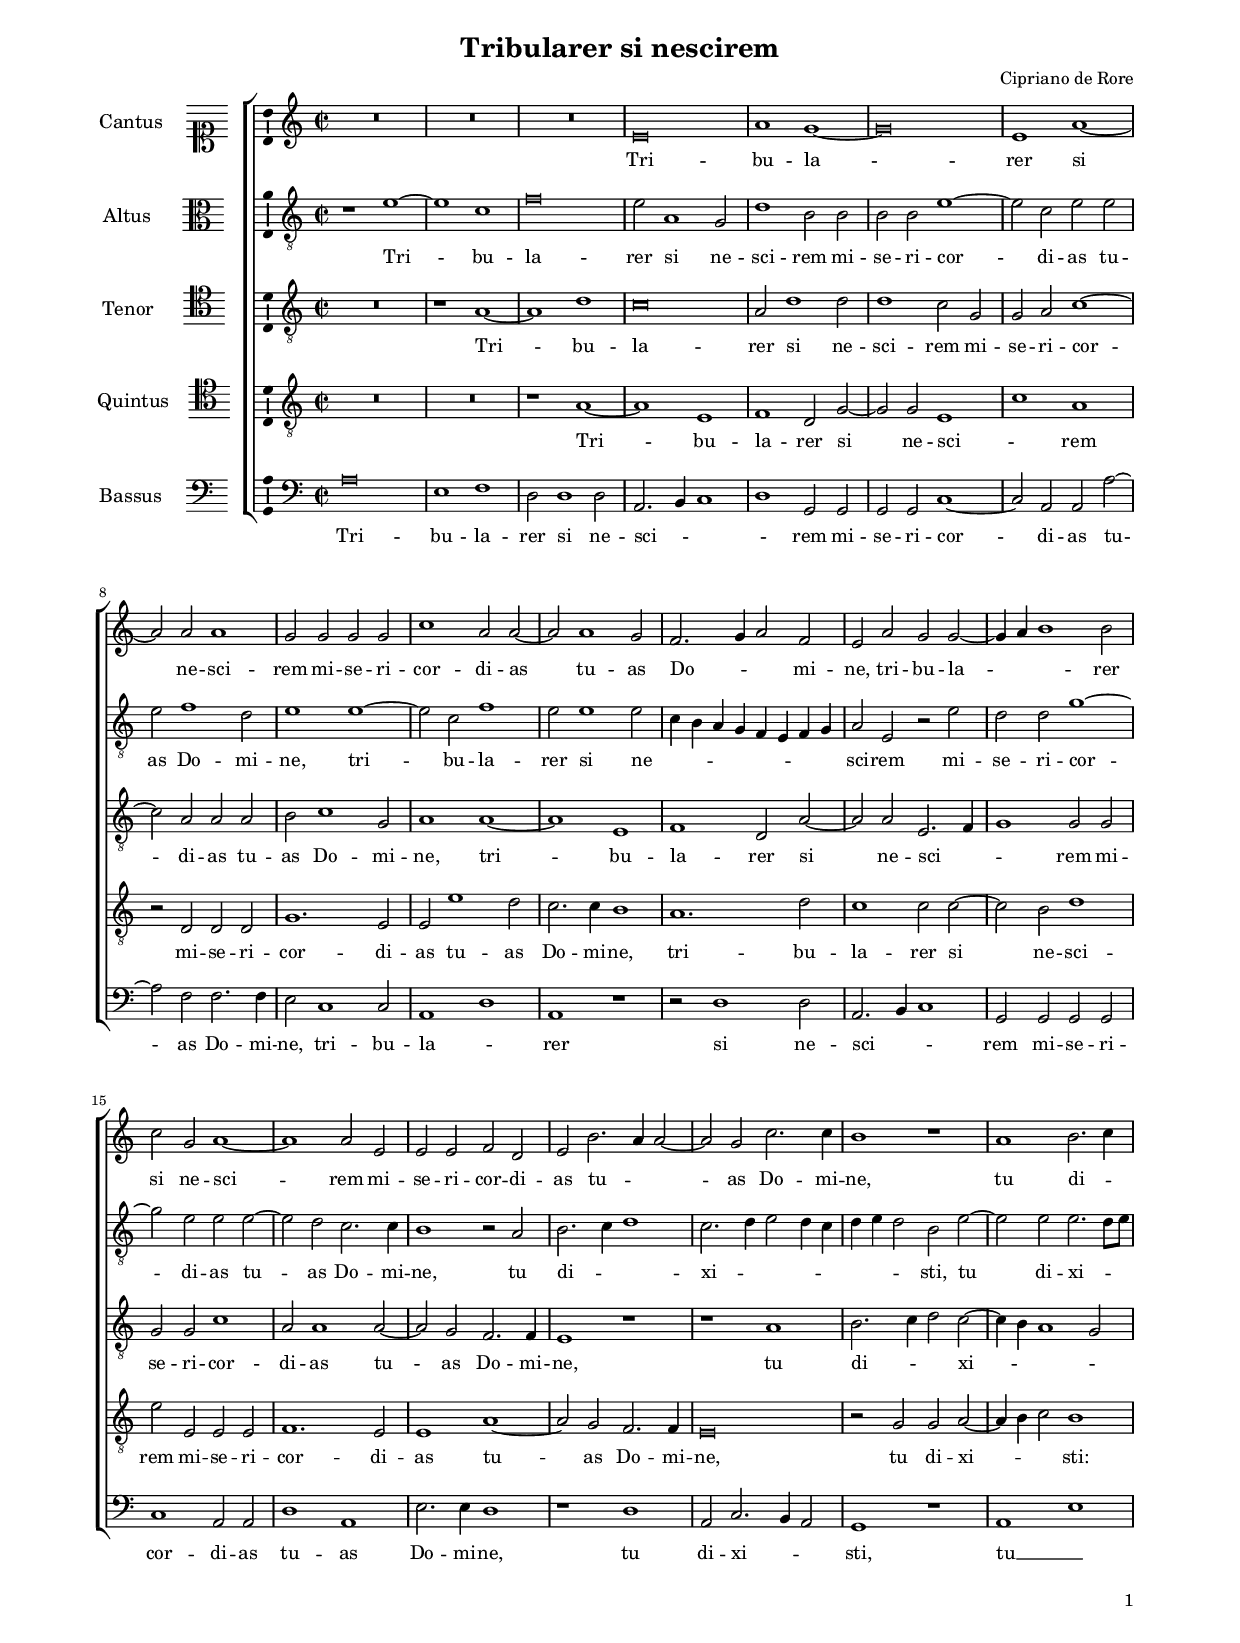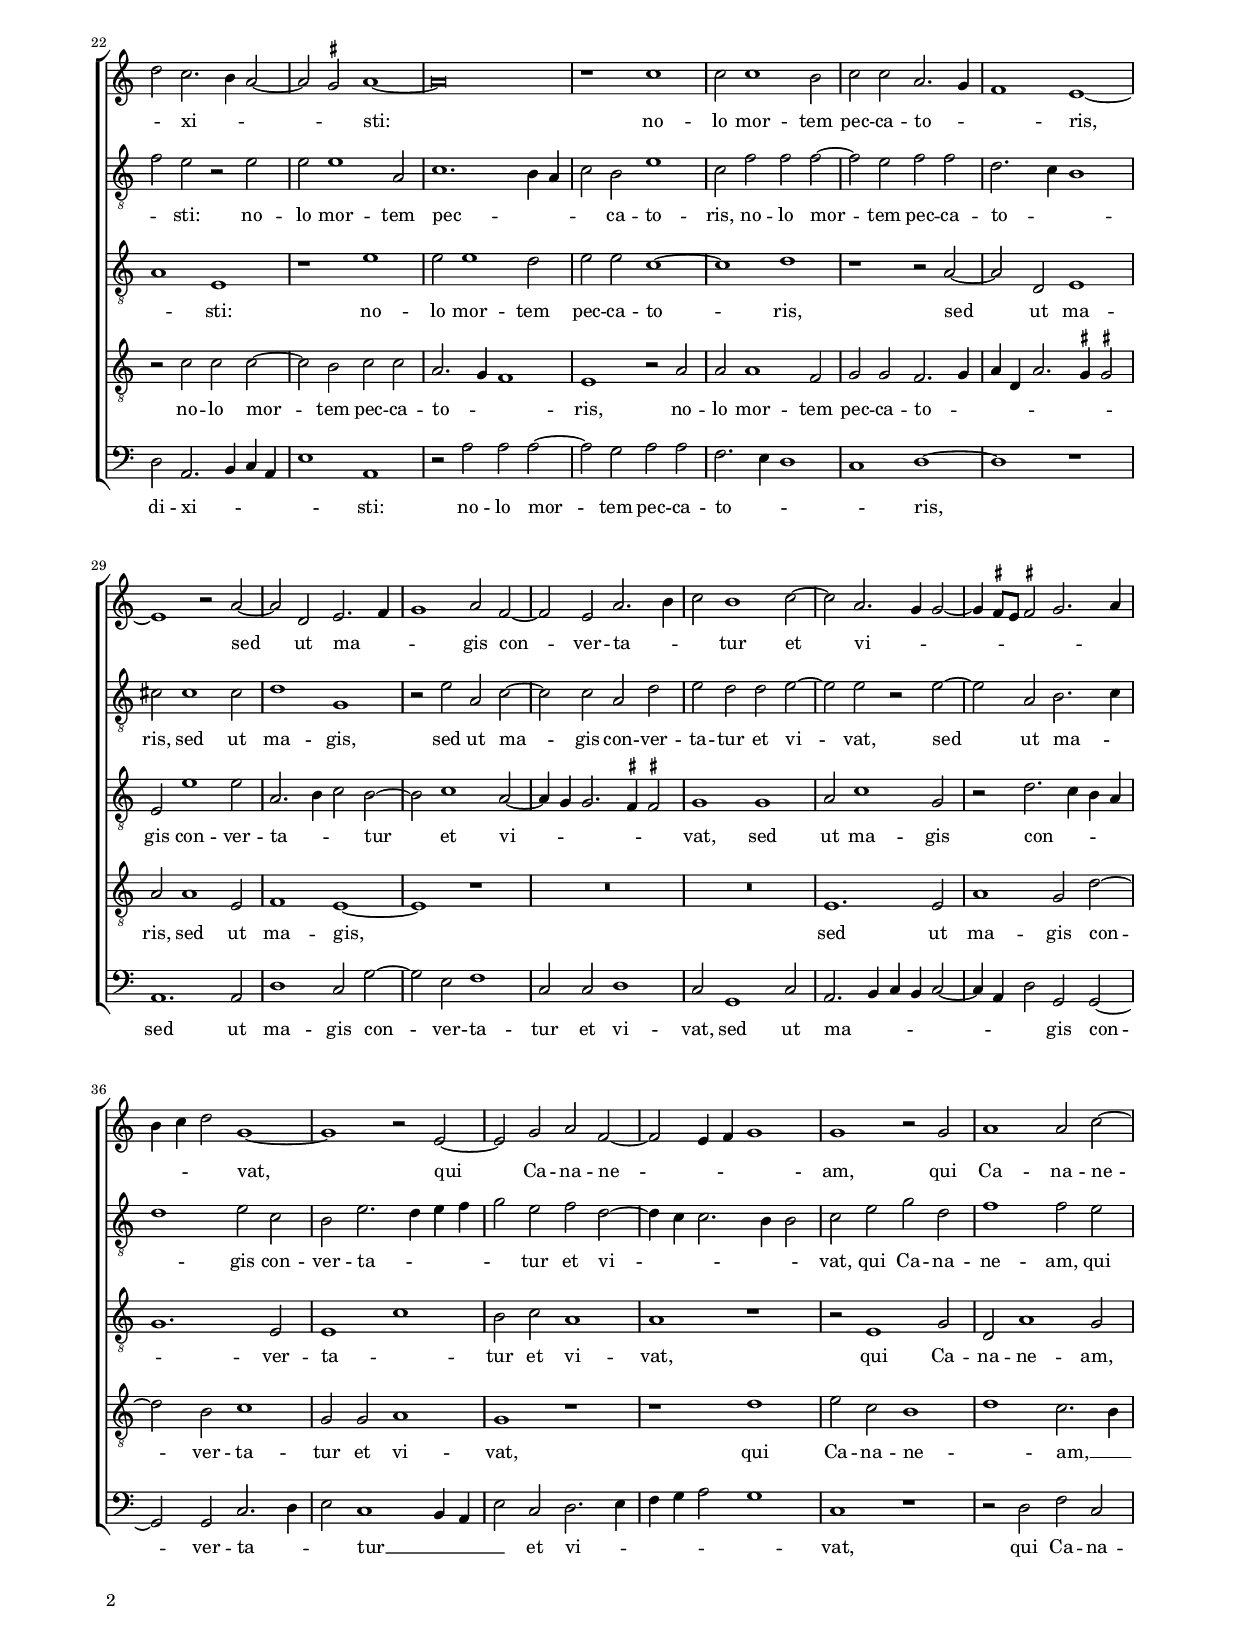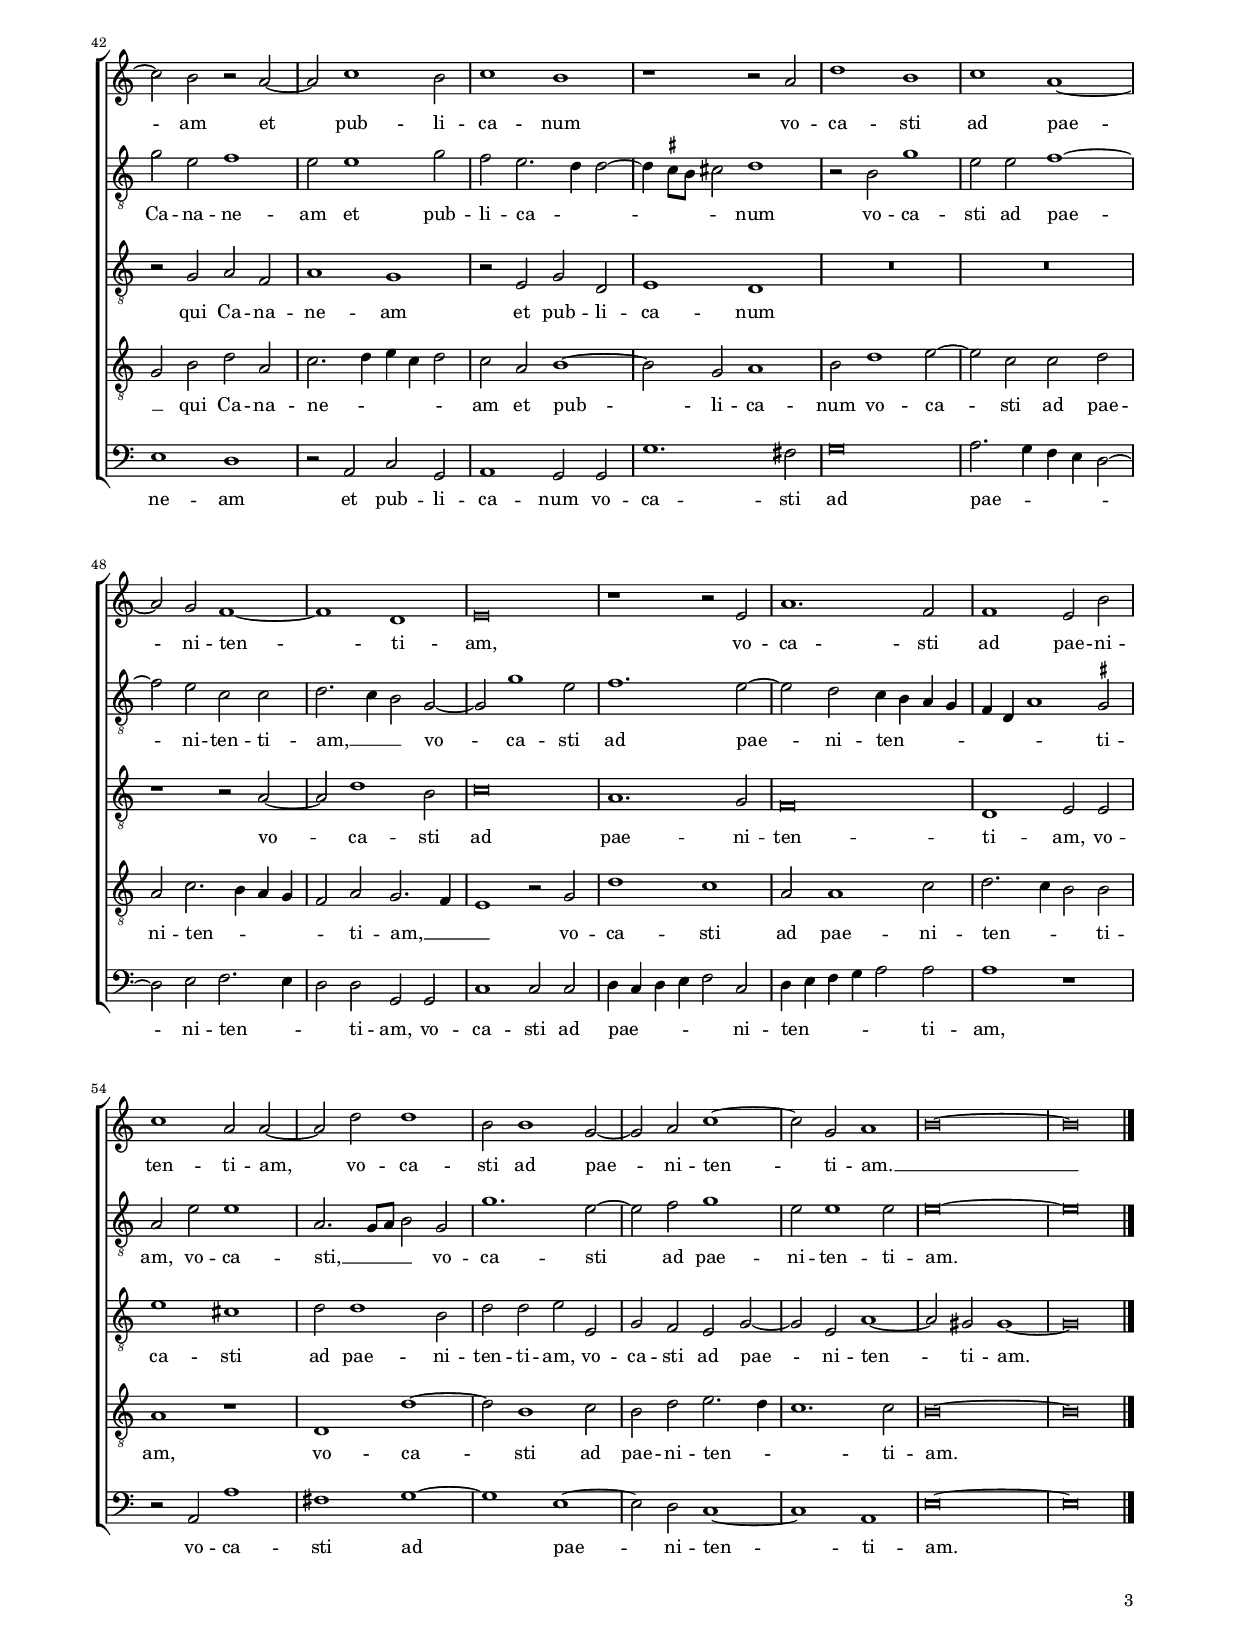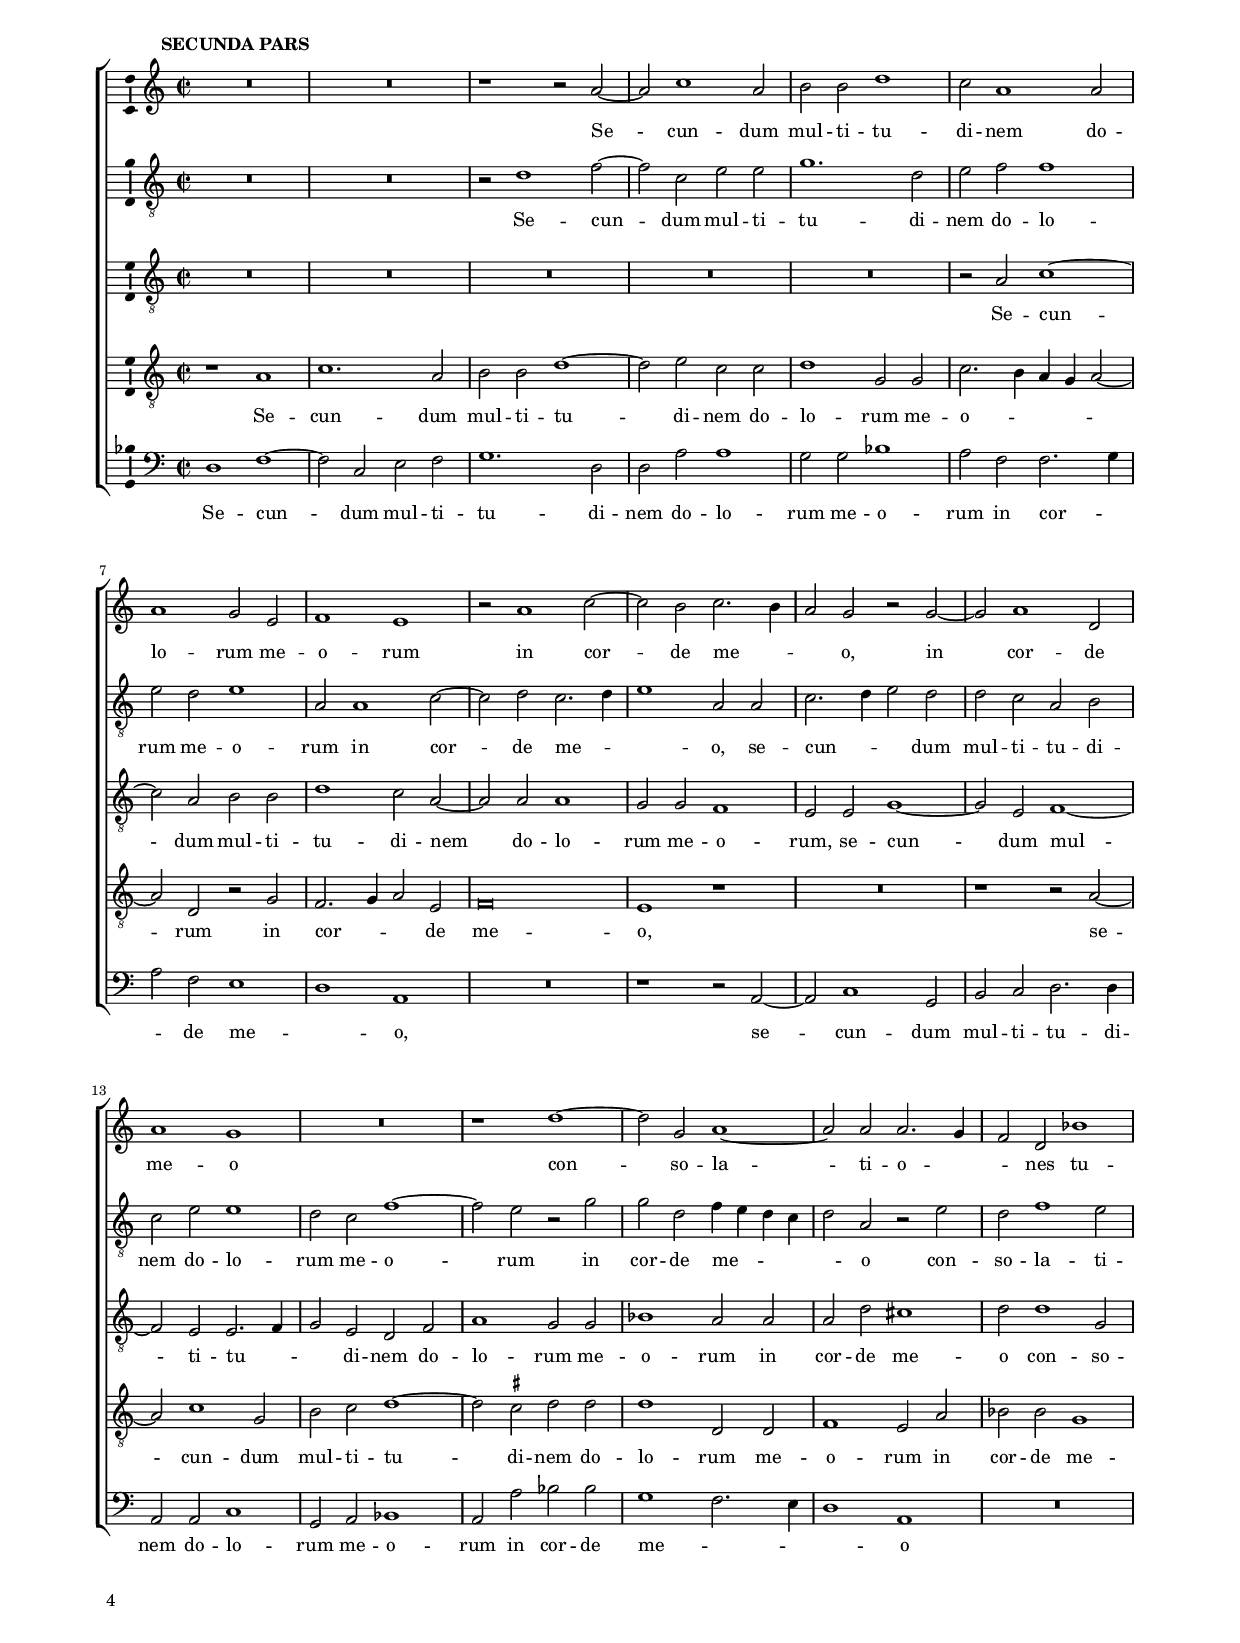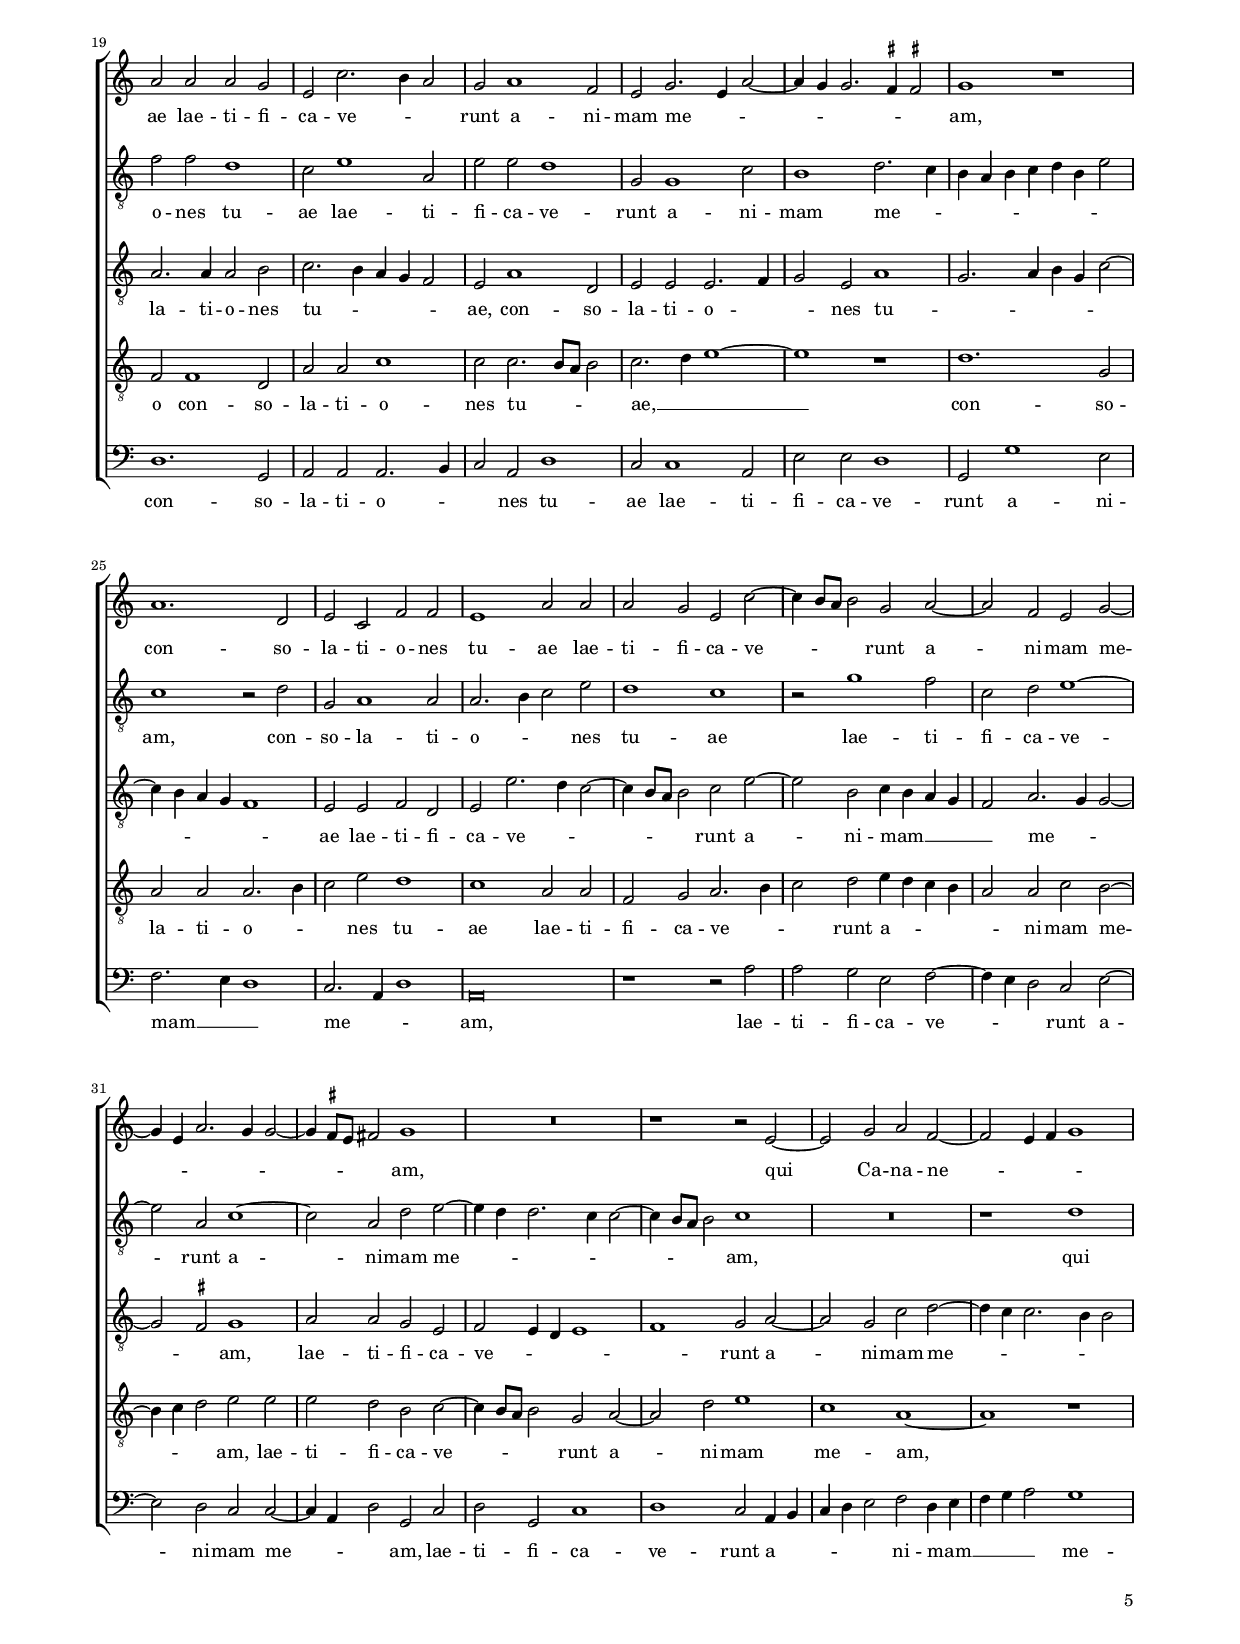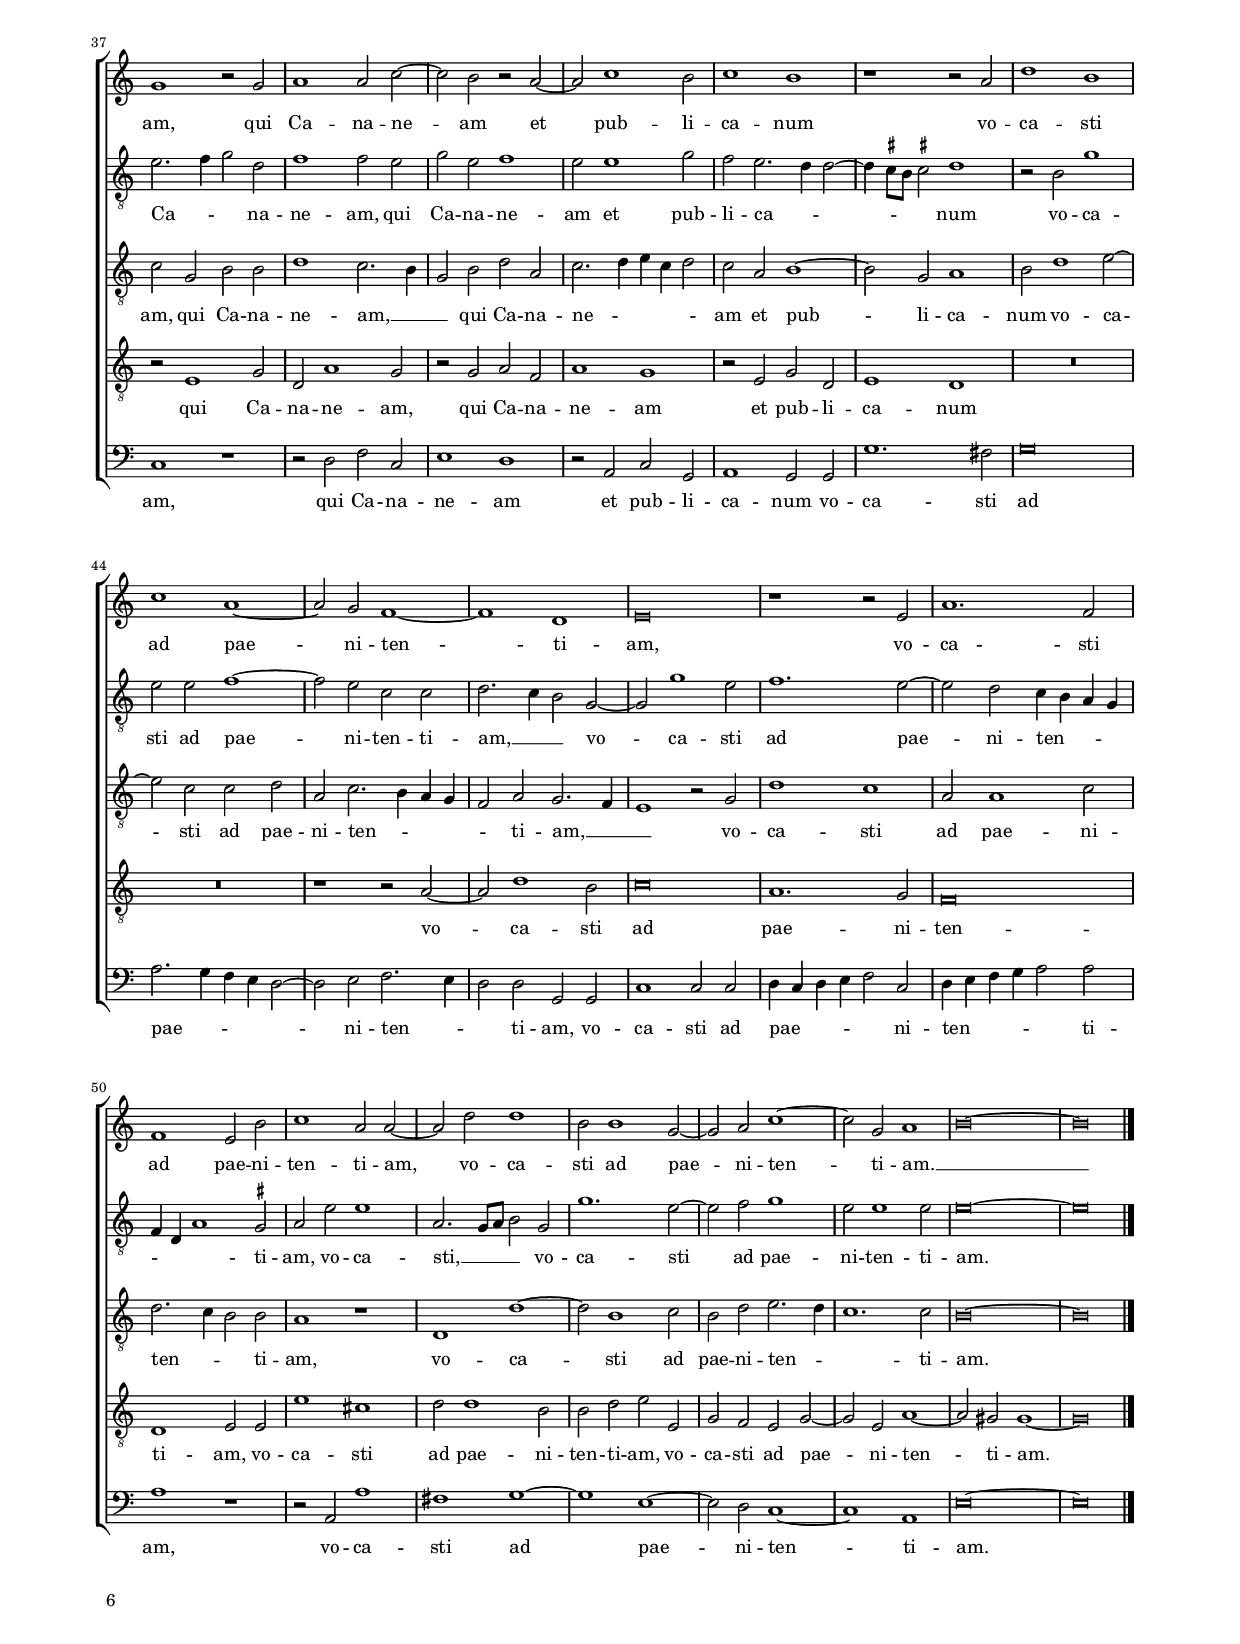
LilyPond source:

\header
{
  title="Tribularer si nescirem"
  composer="Cipriano de Rore"
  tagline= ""
}

\version "2.24.1"
\language deutsch
#(set-global-staff-size 15)
% #(set-default-paper-size "letter")
#(ly:set-option 'point-and-click #f)

	
	ficta = { \once \set suggestAccidentals = ##t }
	
	forget = #(define-music-function (music) (ly:music?) #{
		\accidentalStyle forget
		$music
		\accidentalStyle default
		#})



\paper
	{
	top-margin = 1.8 \cm
	bottom-margin = 1.2 \cm
	left-margin = 1.8 \cm
	right-margin = 1.8 \cm
	ragged-bottom = ##f
	ragged-last-bottom = ##f
	print-page-number = ##f
	score-system-spacing = #'((basic-distance . 17) (minimum-distance . 14) (padding . 5) (strechability . 150))
	system-system-spacing = #'((basic-distance . 17) (minimum-distance . 14) (padding . 5) (strechability . 150))
	oddFooterMarkup=\markup   \fill-line { "" \fromproperty #'page:page-number-string }
	evenFooterMarkup=\markup  \fill-line { \fromproperty #'page:page-number-string "" }
	last-bottom-spacing = #'((basic-distance . 12) (minimum-distance . 7) (padding . 4))
%	systems-per-page = 3
%	page-count = 6
%	min-systems-per-page = 3
	}

global = {
	\key c \major
	\time 2/2 \set Score.measureLength = #(ly:make-moment 2/1)
	\set Score.tempoHideNote = ##t
	\tempo 2 = 90
	\skip 1*2*60 \bar "|." %\pageBreak
	}
	

incipitcantus = \markup { \score {
	{
	\set Staff.instrumentName = \markup { \fontsize #1 "Cantus" }
	\key c \major
	\clef soprano
	s4 \bar ""
	}
	\layout  {
	raggedright = ##t
	indent = 1.8 \cm
	line-width = 2.5 \cm
	\context { \Staff \remove Time_signature_engraver }
	\override Staff.Clef.Y-extent = #'(0 . 0)
	}} \hspace #1 }
      
      
incipitaltus = \markup { \score {
	{
	\set Staff.instrumentName = \markup { \fontsize #1 "Altus" }
	\key c \major
	\clef alto
	s4 \bar ""
	}
	\layout  {
	raggedright = ##t
	indent = 1.8 \cm
	line-width = 2.5 \cm
	\context { \Staff \remove Time_signature_engraver }
	\override Staff.Clef.Y-extent = #'(0 . 0)
	}} \hspace #1 }


incipittenor = \markup { \score {
	{
	\set Staff.instrumentName = \markup { \fontsize #1 "Tenor" }
	\key c \major
	\clef tenor
	s4 \bar ""
	}
	\layout  {
	raggedright = ##t
	indent = 1.8 \cm
	line-width = 2.5 \cm
	\context { \Staff \remove Time_signature_engraver }
	\override Staff.Clef.Y-extent = #'(0 . 0)
	}} \hspace #1 }
      
      
incipitquintus = \markup { \score {
	{
	\set Staff.instrumentName = \markup { \fontsize #1 "Quintus" }
	\key c \major
	\clef tenor
	s4 \bar ""
	}
	\layout  {
	raggedright = ##t
	indent = 1.8 \cm
	line-width = 2.5 \cm
	\context { \Staff \remove Time_signature_engraver }
	\override Staff.Clef.Y-extent = #'(0 . 0)
	}} \hspace #1 }
      
      
incipitbassus = \markup { \score {
	{
	\set Staff.instrumentName = \markup { \fontsize #1 "Bassus" }
	\key c \major
	\clef bass
	s4 \bar ""
	}
	\layout  {
	raggedright = ##t
	indent = 1.8 \cm
	line-width = 2.5 \cm
	\context { \Staff \remove Time_signature_engraver }
	\override Staff.Clef.Y-extent = #'(0 . 0)
	}} \hspace #1 }


cantus =  \relative c''
	{
	R\breve
	R\breve
	R\breve
	e,\breve
%5
	a1 g~ |
	g\breve
	e1 a~
	a2 a a1
	g2 g g g
%10
	c1 a2 a~ |
	a2 a1 g2
	f2. g4 a2 f
	e2 a g g~
	g4 a h1 h2
%15
	c2 g a1~ |
	a1 a2 e
	e2 e f d
	e2 h'2. a4 a2~
	a2 g c2. c4
%20
	h1 r |
	a1 h2. c4
	d2 c2. h4 a2~
	a2 \ficta gis a1~
	a\breve
%25
	r1 c |
	c2 c1 h2
	c2 c a2. g4
	f1 e~
	e1 r2 a~
%30
	a2 d, e2. f4 |
	g1 a2 f~
	f2 e a2. h4
	c2 h1 c2~
	c2 a2. g4 g2~
%35
	g4 \ficta fis8 e \ficta fis!2 g2. a4 |
	h4 c d2 g,1~
	g1 r2 e~
	e2 g a f~
	f2 e4 f g1
%40
	g1 r2 g |
	a1 a2 c~
	c2 h r a~
	a2 c1 h2
	c1 h
%45
	r1 r2 a |
	d1 h
	c1 a~
	a2 g f1~
	f1 d
%50
	e\breve |
	r1 r2 e
	a1. f2
	f1 e2 h'
	c1 a2 a~
%55
	a2 d d1 |
	h2 h1 g2~
	g2 a c1~
	c2 g a1
	h\breve~
%60
	h\breve |
	}


altus =  \relative c'
	{
	r1 e~
	e1 c
	f\breve
	e2 a,1 g2
%5
	d'1 h2 h |
	h2 h e1~
	e2 c e e
	e2 f1 d2
	e1 e~
%10
	e2 c f1 |
	e2 e1 e2
	c4 h a g f e f g
	a2 e r e'
	d2 d g1~
%15
	g2 e e e~ |
	e2 d c2. c4
	h1 r2 a
	h2. c4 d1
	c2. d4 e2 d4 c
%20
	d4 e d2 h e~ |
	e2 e e2. d8 e
	f2 e r e
	e2 e1 a,2
	c1. h4 a
%25
	c2 h e1 |
	c2 f f f~
	f2 e f f
	d2. c4 h1
	cis2 cis1 cis2
%30
	d1 g, |
	r2 e' a, c~
	c2 c a d
	e2 d d e~
	e2 e r e~
%35
	e2 a, h2. c4 |
	d1 e2 c
	h2 e2. d4 e f
	g2 e f d~
	d4 c c2. h4 h2
%40
	c2 e g d |
	f1 f2 e
	g2 e f1
	e2 e1 g2
	f2 e2. d4 d2~
%45
	d4 \ficta cis8 h cis!2 d1 |
	r2 h g'1
	e2 e f1~
	f2 e c c
	d2. c4 h2 g~
%50
	g2 g'1 e2 |
	f1. e2~
	e2 d c4 h a g
	f4 d a'1 \ficta gis2
	a2 e' e1
%55
	a,2. g8 a h2 g |
	g'1. e2~
	e2 f g1
	e2 e1 e2
	e\breve~
%60
	e\breve |
	}


tenor =  \relative c'
	{
	R\breve
	r1 a~
	a1 d
	c\breve
%5
	a2 d1 d2 |
	d1 c2 g
	g2 a c1~
	c2 a a a
	h2 c1 g2
%10
	a1 a~ |
	a1 e
	f1 d2 a'~
	a2 a e2. f4
	g1 g2 g
%15
	g2 g c1 |
	a2 a1 a2~
	a2 g f2. f4
	e1 r
	r1 a
%20
	h2. c4 d2 c~ |
	c4 h a1 g2
	a1 e
	r1 e'
	e2 e1 d2
%25
	e2 e c1~ |
	c1 d
	r1 r2 a~
	a2 d, e1
	e2 e'1 e2
%30
	a,2. h4 c2 h~ |
	h2 c1 a2~
	a4 g g2. \ficta fis4 \ficta fis!2
	g1 g
	a2 c1 g2
%35
	r2 d'2. c4 h a |
	g1. e2
	e1 c'
	h2 c a1
	a1 r
%40
	r2 e1 g2 |
	d2 a'1 g2
	r2 g a f
	a1 g
	r2 e g d
%45
	e1 d |
	R\breve
	R\breve
	r1 r2 a'~
	a2 d1 h2
%50
	c\breve |
	a1. g2
	f\breve
	d1 e2 e
	e'1 cis
%55
	d2 d1 h2 |
	d2 d e e,
	g2 f e g~
	g2 e a1~
	a2 gis gis1~
%60
	gis\breve |
	}


quintus  =  \relative c'
	{
	R\breve
	R\breve
	r1 a~
	a1 e
%5
	f1 d2 g~ |
	g2 g e1
	c'1 a
	r2 d, d d
	g1. e2
%10
	e2 e'1 d2 |
	c2. c4 h1
	a1. d2
	c1 c2 c~
	c2 h d1
%15
	e2 e, e e |
	f1. e2
	e1 a~
	a2 g f2. f4
	e\breve
%20
	r2 g g a~ |
	a4 h c2 h1
	r2 c c c~
	c2 h c c
	a2. g4 f1
%25
	e1 r2 a |
	a2 a1 f2
	g2 g f2. g4
	a4 d, a'2. \ficta gis4 \ficta gis!2
	a2 a1 e2
%30
	f1 e~ |
	e1 r
	R\breve
	R\breve
	e1. e2
%35
	a1 g2 d'~
	d2 h c1
	g2 g a1
	g1 r
	r1 d'
%40
	e2 c h1 |
	d1 c2. h4
	g2 h d a
	c2. d4 e c d2
	c2 a h1~
%45
	h2 g a1 |	
	h2 d1 e2~
	e2 c c d
	a2 c2. h4 a g
	f2 a g2. f4
%50
	e1 r2 g |
	d'1 c
	a2 a1 c2
	d2. c4 h2 h
	a1 r
%55
	d,1 d'~ |
	d2 h1 c2
	h2 d e2. d4
	c1. c2
	h\breve~
%60
	h\breve |
	}


bassus  =  \relative c
	{
	a'\breve
	e1 f
	d2 d1 d2
	a2. h4 c1
%5
	d1 g,2 g |
	g2 g c1~
	c2 a a a'~
	a2 f f2. f4
	e2 c1 c2
%10
	a1 d |
	a1 r
	r2 d1 d2
	a2. h4 c1
	g2 g g g
%15
	c1 a2 a |
	d1 a
	e'2. e4 d1
	r1 d
	a2 c2. h4 a2
%20
	g1 r |
	a1 e'
	d2 a2. h4 c a
	e'1 a,
	r2 a' a a~
%25
	a2 g a a |
	f2. e4 d1
	c1 d~
	d1 r
	a1. a2
%30
	d1 c2 g'~ |
	g2 e f1
	c2 c d1
	c2 g1 c2
	a2. h4 c4 h c2~
%35
	c4 a d2 g, g~ |
	g2 g c2. d4
	e2 c1 h4 a
	e'2 c d2. e4
	f4 g a2 g1
%40
	c,1 r |
	r2 d f c
	e1 d
	r2 a c g
	a1 g2 g
%45
	g'1. fis2 |
	g\breve
	a2. g4 f e d2~
	d2 e f2. e4
	d2 d g, g
%50
	c1 c2 c |
	d4 c d e f2 c
	d4 e f g a2 a
	a1 r
	r2 a, a'1
%55
	fis1 g~ |
	g1 e~
	e2 d c1~
	c1 a
	e'\breve~
%60
	e\breve |
	}


lyricscantus = \lyricmode {
	Tri -- bu -- la -- rer si ne -- sci -- rem
	mi -- se -- ri -- cor -- di -- as tu -- as Do -- _ _ mi -- ne,
	tri -- bu -- la -- _ _ rer si ne -- sci -- rem
	mi -- se -- ri -- cor -- di -- as tu -- _ _ as Do -- mi -- ne,
	tu di -- _ _ xi -- _ _ _ sti: no -- lo mor -- tem pec -- ca -- to -- _ _ ris,
	sed ut ma -- _ _ gis con -- ver -- ta -- _ _ tur et vi -- _ _ _ _ _ _ _ _ _ _ vat,
	qui Ca -- na -- ne -- _ _ _ am, 
	qui Ca -- na -- ne -- am et pub -- li -- ca -- num 
	vo -- ca -- sti ad pae -- ni -- ten -- ti -- am,
	vo -- ca -- sti ad pae -- ni -- ten -- ti -- am,
	vo -- ca -- sti ad pae -- ni -- ten -- ti -- am. __ _
	}


lyricsaltus = \lyricmode {
	Tri -- bu -- la -- rer si ne -- sci -- rem
	mi -- se -- ri -- cor -- di -- as tu -- as Do -- mi -- ne,
	tri -- bu -- la -- rer si ne -- _ _ _ _ _ _ _ _ sci -- rem
	mi -- se -- ri -- cor -- di -- as tu -- as Do -- mi -- ne,
	tu di -- _ _ xi -- _ _ _ _ _ _ _ sti,
	tu di -- xi -- _ _ _ sti: no -- lo mor -- tem pec -- _ _ _ ca -- to -- ris,
	no -- lo mor -- tem pec -- ca -- to -- _ _ ris,
	sed ut ma -- gis,
	sed ut ma -- gis con -- ver -- ta -- tur et vi -- vat,
	sed ut ma -- _ _ gis con -- ver -- ta -- _ _ _ _ tur et vi -- _ _ _ _ vat,
	qui Ca -- na -- ne -- am, 
	qui Ca -- na -- ne -- am et pub -- li -- ca -- _ _ _ _ _ num 
	vo -- ca -- sti ad pae -- ni -- ten -- ti -- am, __ _ _
	vo -- ca -- sti ad pae -- ni -- ten -- _ _ _ _ _ _ ti -- am,
	vo -- ca -- sti, __ _ _ _ 
	vo -- ca -- sti ad pae -- ni -- ten -- ti -- am.
	}


lyricstenor = \lyricmode {
	Tri -- bu -- la -- rer si ne -- sci -- rem
	mi -- se -- ri -- cor -- di -- as tu -- as Do -- mi -- ne,
	tri -- bu -- la -- rer si ne -- sci -- _ _ rem
	mi -- se -- ri -- cor -- di -- as tu -- as Do -- mi -- ne,
	tu di -- _ _ xi -- _ _ _ _ sti: no -- lo mor -- tem pec -- ca -- to -- ris,
	sed ut ma -- gis con -- ver -- ta -- _ _ tur et vi -- _ _ _ _ vat,
	sed ut ma -- gis con -- _ _ _ _ ver -- ta -- _ tur et vi -- vat,
	qui Ca -- na -- ne -- am, 
	qui Ca -- na -- ne -- am et pub -- li -- ca -- num 
	vo -- ca -- sti ad pae -- ni -- ten -- ti -- am,
	vo -- ca -- sti ad pae -- ni -- ten -- ti -- am,
	vo -- ca -- sti ad pae -- ni -- ten -- ti -- am.
	}


lyricsquintus = \lyricmode {
	Tri -- bu -- la -- rer si ne -- sci -- _ rem
	mi -- se -- ri -- cor -- di -- as tu -- as Do -- mi -- ne,
	tri -- bu -- la -- rer si ne -- sci -- rem
	mi -- se -- ri -- cor -- di -- as tu -- as Do -- mi -- ne,
	tu di -- xi -- _ _ sti: no -- lo mor -- tem pec -- ca -- to -- _ _ ris,
	no -- lo mor -- tem pec -- ca -- to -- _ _ _ _ _ _ ris,
	sed ut ma -- gis,
	sed ut ma -- gis con -- ver -- ta -- tur et vi -- vat,
	qui Ca -- na -- ne -- _ am, __ _ _
	qui Ca -- na -- ne -- _ _ _ _ am et pub -- li -- ca -- num
	vo -- ca -- sti ad pae -- ni -- ten -- _ _ _ _ ti -- am, __ _ _
	vo -- ca -- sti ad pae -- ni -- ten -- _ _ ti -- am,
	vo -- ca -- sti ad pae -- ni -- ten -- _ _ ti -- am.
	}


lyricsbassus = \lyricmode {
	Tri -- bu -- la -- rer si ne -- sci -- _ _ _ rem
	mi -- se -- ri -- cor -- di -- as tu -- as Do -- mi -- ne,
	tri -- bu -- la -- _ rer si ne -- sci -- _ _ rem
	mi -- se -- ri -- cor -- di -- as tu -- as Do -- mi -- ne,
	tu di -- xi -- _ _ sti,
	tu __ _ di -- xi -- _ _ _ _ sti: no -- lo mor -- tem pec -- ca -- to -- _ _ _ ris,
	sed ut ma -- gis con -- ver -- ta -- tur et vi -- vat,
	sed ut ma -- _ _ _ _ _ _ gis con -- ver -- ta -- _ _ tur __ _ _ _ et vi -- _ _ _ _ _ vat,
	qui Ca -- na -- ne -- am et pub -- li -- ca -- num 
	vo -- ca -- sti ad pae -- _ _ _ _ ni -- ten -- _ _ ti -- am,
	vo -- ca -- sti ad pae -- _ _ _ _ ni -- ten -- _ _ _ _ ti -- am,
	vo -- ca -- sti ad pae -- ni -- ten -- ti -- am.
	}


\score
{  
	\transpose c c {
	\new ChoirStaff \with { \override StaffGrouper.staff-staff-spacing.basic-distance = #12 }
	<<

	\new Staff << \global
	\new Voice="v1" {
		\set Staff.instrumentName=\incipitcantus
		\set Staff.midiInstrument = "reed organ"
		\clef violin
		\cantus }
	\new Lyrics \lyricsto "v1" {\lyricscantus }
	>>


	\new Staff << \global
	\new Voice="v2" {
		\set Staff.instrumentName=\incipitaltus
		\set Staff.midiInstrument = "reed organ"
		\clef "G_8"
		\altus}
	\new Lyrics \lyricsto "v2" {\lyricsaltus }
	>>


	\new Staff << \global
	\new Voice="v3" {
		\set Staff.instrumentName=\incipittenor
		\set Staff.midiInstrument = "reed organ"
		\clef "G_8"
		\tenor }
	\new Lyrics \lyricsto "v3" {\lyricstenor }
	>>


	\new Staff << \global
	\new Voice="v5" {
		\set Staff.instrumentName=\incipitquintus
		\set Staff.midiInstrument = "reed organ"
		\clef "G_8"
		\quintus}
	\new Lyrics \lyricsto "v5" {\lyricsquintus }
	>>


	\new Staff << \global
	\new Voice="v4" {
		\set Staff.instrumentName=\incipitbassus
		\set Staff.midiInstrument = "reed organ"
		\clef bass
		\bassus }
	\new Lyrics \lyricsto "v4" {\lyricsbassus}
	>>

	>>
	} % transpose

	\layout
	{
	indent = 2.5 \cm
	\context { \Staff \override TimeSignature.break-visibility = #end-of-line-invisible }
	\context { \Lyrics \override VerticalAxisGroup.nonstaff-relatedstaff-spacing.padding = #1.4 }
	\context { \Staff \consists Ambitus_engraver }
	\context { \Score \override BarNumber.padding = #2 }
	\context { \Voice \override NoteHead.style = #'baroque }
	}


\midi
	{
	\tempo 2 = 90
	}

}

%%%%%%%%%%%%%%%%%%%%  SECUNDA PARS %%%%%%%%%%%%%%%%%%%%


global = {
	\key c \major
	\time 2/2 \set Score.measureLength = #(ly:make-moment 2/1)
	\set Score.tempoHideNote = ##t
	\tempo 2 = 90
	\skip 1*2*57 \bar "|."
	}


cantus =  \relative c''
	{
	R\breve
	R\breve
	r1 r2 a~
	a2 c1 a2
%5
	h2 h d1 |
	c2 a1 a2
	a1 g2 e
	f1 e
	r2 a1 c2~
%10
	c2 h c2. h4 |
	a2 g r g~
	g2 a1 d,2
	a'1 g
	R\breve
%15
	r1 d'~ |
	d2 g, a1~
	a2 a a2. g4
	f2 d b'1
	a2 a a g
%20
	e2 c'2. h4 a2 |
	g2 a1 f2
	e2 g2. e4 a2~
	a4 g g2. \ficta fis4 \ficta fis!2
	g1 r
%25
	a1. d,2 |
	e2 c f f
	e1 a2 a
	a2 g e c'~
	c4 h8 a h2 g a~ |
%30
	a2 f e g~ |
	g4 e a2. g4 g2~
	g4 \ficta fis8 e fis!2 g1
	R\breve
	r1 r2 e~
%35
	e2 g a f~ |
	f2 e4 f g1
	g1 r2 g
	a1 a2 c~
	c2 h r a~
%40
	a2 c1 h2 |
	c1 h
	r1 r2 a
	d1 h
	c1 a~
%45
	a2 g f1~ |
	f1 d
	e\breve
	r1 r2 e
	a1. f2
%50
	f1 e2 h' |
	c1 a2 a~
	a2 d d1
	h2 h1 g2~
	g2 a c1~
%55
	c2 g a1 |
	h\breve~
	h\breve |
	}


altus =  \relative c'
	{
	R\breve
	R\breve
	r2 d1 f2~
	f2 c e e
%5
	g1. d2 |
	e2 f f1
	e2 d e1
	a,2 a1 c2~
	c2 d c2. d4
%10
	e1 a,2 a |
	c2. d4 e2 d
	d2 c a h
	c2 e e1
	d2 c f1~
%15
	f2 e r g |
	g2 d f4 e d c
	d2 a r e'
	d2 f1 e2
	f2 f d1
%20
	c2 e1 a,2 |
	e'2 e d1
	g,2 g1 c2
	h1 d2. c4
	h4 a h c d h e2
%25
	c1 r2 d |
	g,2 a1 a2
	a2. h4 c2 e
	d1 c
	r2 g'1 f2
%30
	c2 d e1~ |
	e2 a, c1~
	c2 a d e~
	e4 d d2. c4 c2~
	c4 h8 a h2 c1
%35
	R\breve |
	r1 d
	e2. f4 g2 d
	f1 f2 e
	g2 e f1
%40
	e2 e1 g2 |
	f2 e2. d4 d2~
	d4 \ficta cis8 h \ficta cis!2 d1
	r2 h g'1
	e2 e f1~
%45
	f2 e c c |
	d2. c4 h2 g~
	g2 g'1 e2
	f1. e2~
	e2 d c4 h a g
%50
	f4 d a'1 \ficta gis2 |
	a2 e' e1
	a,2. g8 a h2 g
	g'1. e2~
	e2 f g1
%55
	e2 e1 e2 |
	e\breve~
	e\breve |
	}


tenor =  \relative c'
	{
	R\breve
	R\breve
	R\breve
	R\breve
%5
	R\breve |
	r2 a c1~
	c2 a h h
	d1 c2 a~
	a2 a a1
%10
	g2 g f1 |
	e2 e g1~
	g2 e f1~
	f2 e e2. f4
	g2 e d f
%15
	a1 g2 g |
	b1 a2 a
	a2 d cis1
	d2 d1 g,2
	a2. a4 a2 h
%20
	c2. h4 a g f2 |
	e2 a1 d,2
	e2 e e2. f4
	g2 e a1
	g2. a4 h g c2~
%25
	c4 h a g f1 |
	e2 e f d
	e2 e'2. d4 c2~
	c4 h8 a h2 c e~
	e2 h c4 h a g
%30
	f2 a2. g4 g2~ |
	g2 \ficta fis g1
	a2 a g e
	f2 e4 d e1
	f1 g2 a~
%35
	a2 g c d~ |
	d4 c c2. h4 h2
	c2 g h h
	d1 c2. h4
	g2 h d a
%40
	c2. d4 e c d2 |
	c2 a h1~
	h2 g a1
	h2 d1 e2~
	e2 c c d
%45
	a2 c2. h4 a g |
	f2 a g2. f4
	e1 r2 g
	d'1 c
	a2 a1 c2
%50
	d2. c4 h2 h |
	a1 r
	d,1 d'~
	d2 h1 c2
	h2 d e2. d4
%55
	c1. c2 |
	h\breve~
	h\breve |
	}


quintus  =  \relative c'
	{
	r1 a
	c1. a2
	h2 h d1~
	d2 e c c
%5
	d1 g,2 g |
	c2. h4 a g a2~
	a2 d, r g
	f2. g4 a2 e
	f\breve
%10
	e1 r |
	R\breve
	r1 r2 a~
	a2 c1 g2
	h2 c d1~
%15
	d2 \ficta cis d d |
	d1 d,2 d
	f1 e2 a
	b2 b g1
	f2 f1 d2
%20
	a'2 a c1 |
	c2 c2. h8 a h2
	c2. d4 e1~
	e1 r
	d1. g,2
%25
	a2 a a2. h4 |
	c2 e d1
	c1 a2 a
	f2 g a2. h4
	c2 d e4 d c h
%30
	a2 a c h~ |
	h4 c d2 e e
	e2 d h c~
	c4 h8 a h2 g a~
	a2 d e1
%35
	c1 a~
	a1 r |
	r2 e1 g2
	d2 a'1 g2
	r2 g a f
%40
	a1 g |
	r2 e g d
	e1 d
	R\breve
	R\breve
%45
	r1 r2 a'~ |
	a2 d1 h2
	c\breve
	a1. g2
	f\breve
%50
	d1 e2 e |
	e'1 cis
	d2 d1 h2
	h2 d e e,
	g2 f e g~
%55
	g2 e a1~ |
	a2 gis gis1~
	gis\breve |
	}


bassus  =  \relative c
	{
	d1 f~
	f2 c e f
	g1. d2
	d2 a' a1
%5
	g2 g b1 |
	a2 f f2. g4
	a2 f e1
	d1 a
	R\breve
%10
	r1 r2 a~ |
	a2 c1 g2
	h2 c d2. d4
	a2 a c1
	g2 a b1
%15
	a2 a' b b |
	g1 f2. e4
	d1 a
	R\breve
	d1. g,2
%20
	a2 a a2. h4 |
	c2 a d1
	c2 c1 a2
	e'2 e d1
	g,2 g'1 e2
%25
	f2. e4 d1 |
	c2. a4 d1
	a\breve
	r1 r2 a'
	a2 g e f~
%30
	f4 e d2 c e~ |
	e2 d c c~
	c4 a d2 g, c
	d2 g, c1
	d1 c2 a4 h
%35
	c4 d e2 f d4 e |
	f4 g a2 g1
	c,1 r
	r2 d f c
	e1 d
%40
	r2 a c g |
	a1 g2 g
	g'1. fis2
	g\breve
	a2. g4 f e d2~
%45
	d2 e f2. e4 |
	d2 d g, g
	c1 c2 c
	d4 c d e f2 c
	d4 e f g a2 a
%50
	a1 r |
	r2 a, a'1
	fis1 g~
	g1 e~
	e2 d c1~
%55
	c1 a |
	e'\breve~
	e\breve |
	}


lyricscantus = \lyricmode {
	Se -- cun -- dum mul -- ti -- tu -- di -- nem do -- lo -- rum me -- o -- rum
	in cor -- de me -- _ _ o,
	in cor -- de me -- o
	con -- so -- la -- ti -- o -- _ _ nes tu -- ae lae -- ti -- fi -- ca -- ve -- _ _ runt
	a -- ni -- mam me -- _ _ _ _ _ _ am,
	con -- so -- la -- ti -- o -- nes tu -- ae lae -- ti -- fi -- ca -- ve -- _ _ _ runt
	a -- ni -- mam me -- _ _ _ _ _ _ _ am,
	qui Ca -- na -- ne -- _ _ _ am, 
	qui Ca -- na -- ne -- am et pub -- li -- ca -- num 
	vo -- ca -- sti ad pae -- ni -- ten -- ti -- am,
	vo -- ca -- sti ad pae -- ni -- ten -- ti -- am,
	vo -- ca -- sti ad pae -- ni -- ten -- ti -- am. __ _
	}


lyricsaltus = \lyricmode {
	Se -- cun -- dum mul -- ti -- tu -- di -- nem do -- lo -- rum me -- o -- rum
	in cor -- de me -- _ _ o,
	se -- cun -- _ _ dum mul -- ti -- tu -- di -- nem do -- lo -- rum me -- o -- rum
	in cor -- de me -- _ _ _ _ o
	con -- so -- la -- ti -- o -- nes tu -- ae lae -- ti -- fi -- ca -- ve -- runt
	a -- ni -- mam me -- _ _ _ _ _ _ _ _ am,
	con -- so -- la -- ti -- o -- _ _ nes tu -- ae lae -- ti -- fi -- ca -- ve -- runt
	a -- ni -- mam me -- _ _ _ _ _ _ _ am,
	qui Ca -- _ _ na -- ne -- am, 
	qui Ca -- na -- ne -- am et pub -- li -- ca -- _ _ _ _ _ num 
	vo -- ca -- sti ad pae -- ni -- ten -- ti -- am, __ _ _
	vo -- ca -- sti ad pae -- ni -- ten -- _ _ _ _ _ _ ti -- am,
	vo -- ca -- sti, __ _ _ _ 
	vo -- ca -- sti ad pae -- ni -- ten -- ti -- am.
	}


lyricstenor = \lyricmode {
	Se -- cun -- dum mul -- ti -- tu -- di -- nem do -- lo -- rum me -- o -- rum,
	se -- cun -- dum mul -- ti -- tu -- _ _ di -- nem do -- lo -- rum me -- o -- rum
	in cor -- de me -- o
	con -- so -- la -- ti -- o -- nes tu -- _ _ _ _ ae,
	con -- so -- la -- ti -- o -- _ _ nes tu -- _ _ _ _ _ _ _ _ _ ae lae -- ti -- fi -- ca -- ve -- _ _ _ _ _ runt
	a -- ni -- mam __ _ _ _ _ me -- _ _ _ am,
	lae -- ti -- fi -- ca -- ve -- _ _ _ _ runt a -- ni -- mam me -- _ _ _ _ am,
	qui Ca -- na -- ne -- am, __ _ _
	qui Ca -- na -- ne -- _ _ _ _ am et pub -- li -- ca -- num
	vo -- ca -- sti ad pae -- ni -- ten -- _ _ _ _ ti -- am, __ _ _
	vo -- ca -- sti ad pae -- ni -- ten -- _ _ ti -- am,
	vo -- ca -- sti ad pae -- ni -- ten -- _ _ ti -- am.
	}


lyricsquintus = \lyricmode {
	Se -- cun -- dum mul -- ti -- tu -- di -- nem do -- lo -- rum me -- o -- _ _ _ _ rum
	in cor -- _ _ de me -- o,
	se -- cun -- dum mul -- ti -- tu -- di -- nem do -- lo -- rum me -- o -- rum
	in cor -- de me -- o
	con -- so -- la -- ti -- o -- nes tu -- _ _ _ ae, __ _ _ 
	con -- so -- la -- ti -- o -- _ _ nes tu -- ae lae -- ti -- fi -- ca -- ve -- _ _ runt
	a -- _ _ _ _ ni -- mam me -- _ _ am,
	lae -- ti -- fi -- ca -- ve -- _ _ _ runt
	a -- ni -- mam me -- am,
	qui Ca -- na -- ne -- am, 
	qui Ca -- na -- ne -- am et pub -- li -- ca -- num 
	vo -- ca -- sti ad pae -- ni -- ten -- ti -- am,
	vo -- ca -- sti ad pae -- ni -- ten -- ti -- am,
	vo -- ca -- sti ad pae -- ni -- ten -- ti -- am.
	}


lyricsbassus = \lyricmode {
	Se -- cun -- dum mul -- ti -- tu -- di -- nem do -- lo -- rum me -- o -- rum
	in cor -- _ _ de me -- _ o,
	se -- cun -- dum mul -- ti -- tu -- di -- nem do -- lo -- rum me -- o -- rum
	in cor -- de me -- _ _ _ o
	con -- so -- la -- ti -- o -- _ _ nes tu -- ae lae -- ti -- fi -- ca -- ve -- runt
	a -- ni -- mam __ _ _ me -- _ _ am,
	lae -- ti -- fi -- ca -- ve -- _ _ runt a -- ni -- mam me -- _ _ am,
	lae -- ti -- fi -- ca -- ve -- runt a -- _ _ _ _ ni -- mam __ _ _ _ _ me -- am,
	qui Ca -- na -- ne -- am et pub -- li -- ca -- num 
	vo -- ca -- sti ad pae -- _ _ _ _ ni -- ten -- _ _ ti -- am,
	vo -- ca -- sti ad pae -- _ _ _ _ ni -- ten -- _ _ _ _ ti -- am,
	vo -- ca -- sti ad pae -- ni -- ten -- ti -- am.
	}


\score
	{  
	\transpose c c {
	\new ChoirStaff \with { \override StaffGrouper.staff-staff-spacing.basic-distance = #12 }
	<<

	\new Staff <<\global
	\new Voice="v1" {
	  %\set Staff.instrumentName=Cantus
		\set Staff.midiInstrument = "reed organ"
		\clef violin
		\cantus }
	\new Lyrics \lyricsto "v1" {\lyricscantus }
	>>


	\new Staff << \global
	\new Voice="v2" {
	  %\set Staff.instrumentName=Altus
		\set Staff.midiInstrument = "reed organ"
		\clef "G_8"
		\altus}
	\new Lyrics \lyricsto "v2" {\lyricsaltus }
	>>


	\new Staff <<\global
	\new Voice="v3" {
	  %\set Staff.instrumentName=Tenor
		\set Staff.midiInstrument = "reed organ"
		\clef "G_8"
		\tenor }
	\new Lyrics \lyricsto "v3" {\lyricstenor }
	>>


	\new Staff << \global
	\new Voice="v5" {
	  %\set Staff.instrumentName=Quintus
		\set Staff.midiInstrument = "reed organ"
		\clef "G_8"
		\quintus}
	\new Lyrics \lyricsto "v5" {\lyricsquintus }
	>>


	\new Staff <<\global
	\new Voice="v4" {
	  %\set Staff.instrumentName=Bassus
		\set Staff.midiInstrument = "reed organ"
		\clef bass
		\bassus }
	\new Lyrics \lyricsto "v4" {\lyricsbassus}
	>>
	
	>>
	} % transpose

	\layout
	{
	indent = 0 \cm
	\context { \Staff \override TimeSignature.break-visibility = #end-of-line-invisible }
	\context { \Lyrics \override VerticalAxisGroup.nonstaff-relatedstaff-spacing.padding = #1.4 }
%	\context { \Lyrics \override LyricText.font-size = #1 }
	\context { \Staff \consists Ambitus_engraver }
	\context { \Score \override BarNumber.padding = #2 }
	\context { \Voice \override NoteHead.style = #'baroque }
	}

	\header { piece = \markup { \raise #2 \hspace # 7 \bold "SECUNDA PARS"} }

\midi
	{
	\tempo 2 = 90
	}
	
}

% EOF
